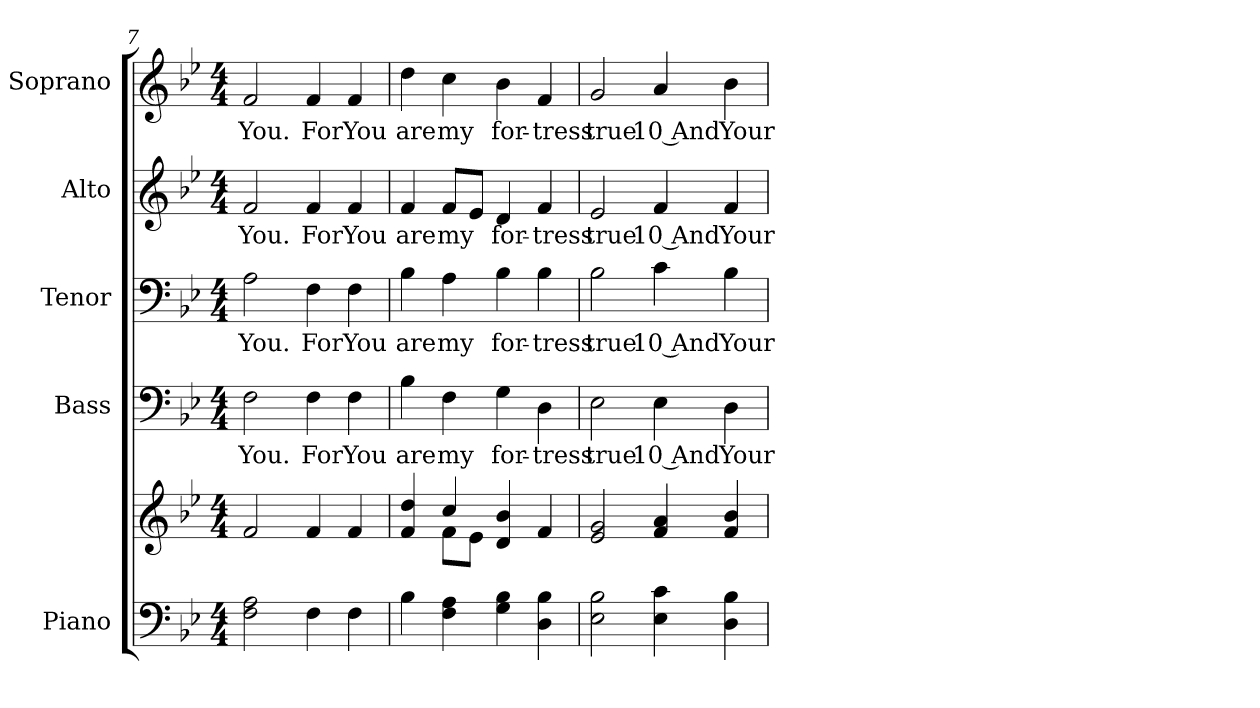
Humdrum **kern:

**kern	**kern	**kern	**text	**kern	**text	**kern	**text	**kern	**text
*part5	*part5	*part4	*part4	*part3	*part3	*part2	*part2	*part1	*part1
*staff6	*staff5	*staff4	*staff4	*staff3	*staff3	*staff2	*staff2	*staff1	*staff1
*I"Piano	*	*I"Bass	*	*I"Tenor	*	*I"Alto	*	*I"Soprano	*
*I'Pno.	*	*I'B.	*	*I'T.	*	*I'A.	*	*I'S.	*
*clefF4	*clefG2	*clefF4	*	*clefF4	*	*clefG2	*	*clefG2	*
*k[b-e-]	*k[b-e-]	*k[b-e-]	*	*k[b-e-]	*	*k[b-e-]	*	*k[b-e-]	*
*B-:	*B-:	*B-:	*	*B-:	*	*B-:	*	*B-:	*
*M4/4	*M4/4	*M4/4	*	*M4/4	*	*M4/4	*	*M4/4	*
=7	=7	=7	=7	=7	=7	=7	=7	=7	=7
!	!	!	!LO:LY:b:color=#000000	!	!	!	!	!	!
!	!	!	!	!	!LO:LY:b:color=#000000	!	!	!	!
!	!	!	!	!	!	!	!LO:LY:b:color=#000000	!	!
!	!	!	!	!	!	!	!	!	!LO:LY:b:color=#000000
2Fi\ 2Ai	2fi/	2Fi\	You.	2Ai\	You.	2fi/	You.	2fi/	You.
!	!	!	!LO:LY:b:color=#000000	!	!	!	!	!	!
!	!	!	!	!	!LO:LY:b:color=#000000	!	!	!	!
!	!	!	!	!	!	!	!LO:LY:b:color=#000000	!	!
!	!	!	!	!	!	!	!	!	!LO:LY:b:color=#000000
4Fi\	4fi/	4Fi\	For	4Fi\	For	4fi/	For	4fi/	For
!	!	!	!LO:LY:b:color=#000000	!	!	!	!	!	!
!	!	!	!	!	!LO:LY:b:color=#000000	!	!	!	!
!	!	!	!	!	!	!	!LO:LY:b:color=#000000	!	!
!	!	!	!	!	!	!	!	!	!LO:LY:b:color=#000000
4Fi\	4fi/	4Fi\	You	4Fi\	You	4fi/	You	4fi/	You
=8	=8	=8	=8	=8	=8	=8	=8	=8	=8
*	*^	*	*	*	*	*	*	*	*
!	!	!	!	!LO:LY:b:color=#000000	!	!	!	!	!	!
!	!	!	!	!	!	!LO:LY:b:color=#000000	!	!	!	!
!	!	!	!	!	!	!	!	!LO:LY:b:color=#000000	!	!
!	!	!	!	!	!	!	!	!	!	!LO:LY:b:color=#000000
4B-i\	4fi/ 4ddi	4ryy	4B-i\	are	4B-i\	are	4fi/	are	4ddi\	are
!	!	!	!	!LO:LY:b:color=#000000	!	!	!	!	!	!
!	!	!	!	!	!	!LO:LY:b:color=#000000	!	!	!	!
!	!	!	!	!	!	!	!	!LO:LY:b:color=#000000	!	!
!	!	!	!	!	!	!	!	!	!	!LO:LY:b:color=#000000
4Fi\ 4Ai	4cci/	8fi\L	4Fi\	my	4Ai\	my	8fi/L	my	4cci\	my
.	.	8e-i\J	.	.	.	.	8e-i/J	.	.	.
!	!	!	!	!LO:LY:b:color=#000000	!	!	!	!	!	!
!	!	!	!	!	!	!LO:LY:b:color=#000000	!	!	!	!
!	!	!	!	!	!	!	!	!LO:LY:b:color=#000000	!	!
!	!	!	!	!	!	!	!	!	!	!LO:LY:b:color=#000000
4Gi\ 4B-i	4di/ 4b-i	2ryy	4Gi\	for-	4B-i\	for-	4di/	for-	4b-i\	for-
!	!	!	!	!LO:LY:b:color=#000000	!	!	!	!	!	!
!	!	!	!	!	!	!LO:LY:b:color=#000000	!	!	!	!
!	!	!	!	!	!	!	!	!LO:LY:b:color=#000000	!	!
!	!	!	!	!	!	!	!	!	!	!LO:LY:b:color=#000000
4Di\ 4B-i	4fi/	.	4Di\	-tress	4B-i\	-tress	4fi/	-tress	4fi/	-tress
*	*v	*v	*	*	*	*	*	*	*	*
=9	=9	=9	=9	=9	=9	=9	=9	=9	=9
!	!	!	!LO:LY:b:color=#000000	!	!	!	!	!	!
!	!	!	!	!	!LO:LY:b:color=#000000	!	!	!	!
!	!	!	!	!	!	!	!LO:LY:b:color=#000000	!	!
!	!	!	!	!	!	!	!	!	!LO:LY:b:color=#000000
2E-i\ 2B-i	2e-i/ 2gi	2E-i\	true	2B-i\	true	2e-i/	true	2gi/	true
!	!	!	!LO:LY:b:color=#000000	!	!	!	!	!	!
!	!	!	!	!	!LO:LY:b:color=#000000	!	!	!	!
!	!	!	!	!	!	!	!LO:LY:b:color=#000000	!	!
!	!	!	!	!	!	!	!	!	!LO:LY:b:color=#000000
4E-i\ 4ci	4fi/ 4ai	4E-i\	10 And	4ci\	10 And	4fi/	10 And	4ai/	10 And
!	!	!	!LO:LY:b:color=#000000	!	!	!	!	!	!
!	!	!	!	!	!LO:LY:b:color=#000000	!	!	!	!
!	!	!	!	!	!	!	!LO:LY:b:color=#000000	!	!
!	!	!	!	!	!	!	!	!	!LO:LY:b:color=#000000
4Di\ 4B-i	4fi/ 4b-i	4Di\	Your	4B-i\	Your	4fi/	Your	4b-i\	Your
=	=	=	=	=	=	=	=	=	=
*-	*-	*-	*-	*-	*-	*-	*-	*-	*-
